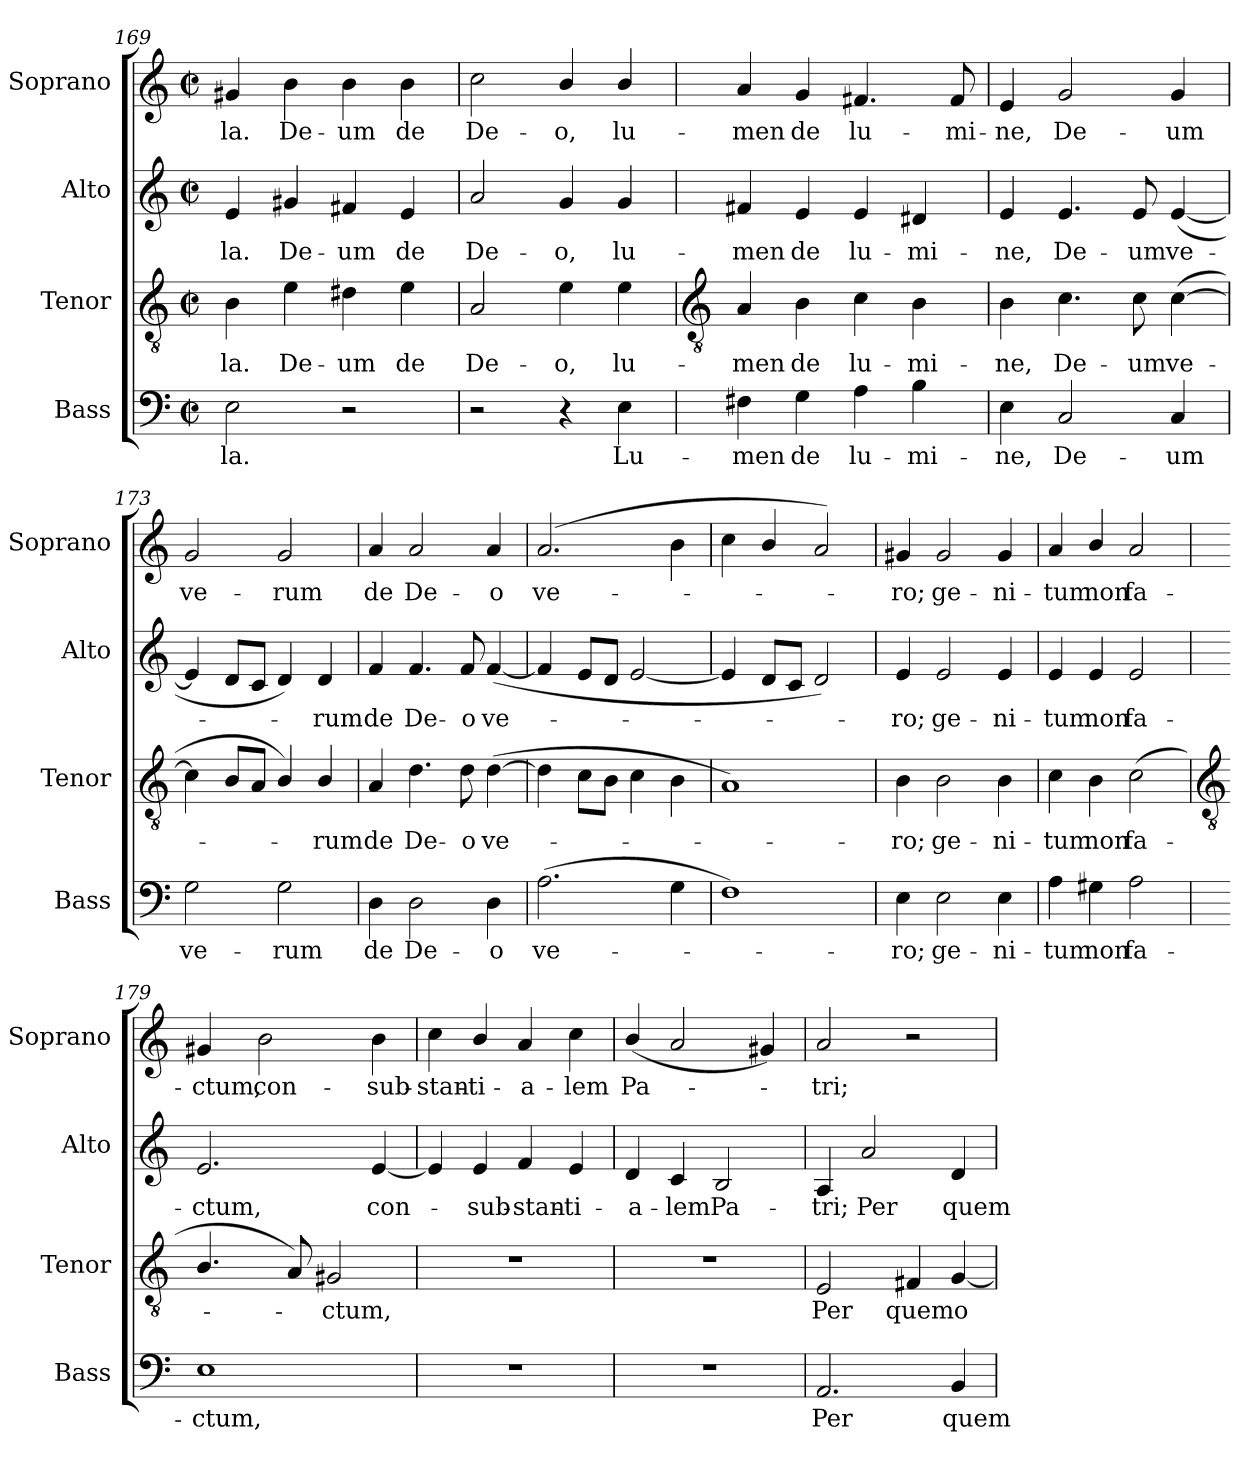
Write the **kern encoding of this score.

**kern	**text	**kern	**text	**kern	**text	**kern	**text
*part4	*part4	*part3	*part3	*part2	*part2	*part1	*part1
*staff4	*staff4	*staff3	*staff3	*staff2	*staff2	*staff1	*staff1
*I"Bass	*	*I"Tenor	*	*I"Alto	*	*I"Soprano	*
*I'Bass	*	*I'Tenor	*	*I'Alto	*	*I'Soprano	*
*clefF4	*	*clefGv2	*	*clefG2	*	*clefG2	*
*k[]	*	*k[]	*	*k[]	*	*k[]	*
*C:	*	*C:	*	*C:	*	*C:	*
*M2/2	*	*M2/2	*	*M2/2	*	*M2/2	*
*met(c|)	*	*met(c|)	*	*met(c|)	*	*met(c|)	*
=169	=169	=169	=169	=169	=169	=169	=169
!	!LO:LY:b	!	!LO:LY:b	!	!LO:LY:b	!	!LO:LY:b
2E	-la.	4B	-la.	4e	-la.	4g#X	-la.
!	!	!	!LO:LY:b	!	!LO:LY:b	!	!LO:LY:b
.	.	4e	De-	4g#X	De-	4b	De-
!	!	!	!LO:LY:b	!	!LO:LY:b	!	!LO:LY:b
2r	.	4d#X	-um	4f#X	-um	4b	-um
!	!	!	!LO:LY:b	!	!LO:LY:b	!	!LO:LY:b
.	.	4e	de	4e	de	4b	de
=170	=170	=170	=170	=170	=170	=170	=170
!	!	!	!LO:LY:b	!	!LO:LY:b	!	!LO:LY:b
2r	.	2A	De-	2a	De-	2cc	De-
!	!	!	!LO:LY:b	!	!LO:LY:b	!	!LO:LY:b
4r	.	4e	-o,	4g	-o,	4b/	-o,
!	!LO:LY:b	!	!LO:LY:b	!	!LO:LY:b	!	!LO:LY:b
4E	Lu-	4e	lu-	4g	lu-	4b/	lu-
!!LO:LB:g=z
=171	=171	=171	=171	=171	=171	=171	=171
*	*	*clefGv2	*	*	*	*	*
!	!LO:LY:b	!	!LO:LY:b	!	!LO:LY:b	!	!LO:LY:b
4F#X	-men	4A	-men	4f#X	-men	4a	-men
!	!LO:LY:b	!	!LO:LY:b	!	!LO:LY:b	!	!LO:LY:b
4G	de	4B	de	4e	de	4g	de
!	!LO:LY:b	!	!LO:LY:b	!	!LO:LY:b	!	!LO:LY:b
4A	lu-	4c	lu-	4e	lu-	4.f#X	lu-
!	!LO:LY:b	!	!LO:LY:b	!	!LO:LY:b	!	!
4B	-mi-	4B	-mi-	4d#X	-mi-	.	.
!	!	!	!	!	!	!	!LO:LY:b
.	.	.	.	.	.	8f#	-mi-
=172	=172	=172	=172	=172	=172	=172	=172
!	!LO:LY:b	!	!LO:LY:b	!	!LO:LY:b	!	!LO:LY:b
4E	-ne,	4B	-ne,	4e	-ne,	4e	-ne,
!	!LO:LY:b	!	!LO:LY:b	!	!LO:LY:b	!	!LO:LY:b
2C	De-	4.c	De-	4.e	De-	2g	De-
!	!	!	!LO:LY:b	!	!LO:LY:b	!	!
.	.	8c	-um	8e	-um	.	.
!	!LO:LY:b	!	!LO:LY:b	!	!LO:LY:b	!	!LO:LY:b
4C	-um	(<[4c	ve-	(<[4e	ve-	4g	-um
=173	=173	=173	=173	=173	=173	=173	=173
!	!LO:LY:b	!	!	!	!	!	!LO:LY:b
2G	ve-	4c]	.	4e]	.	2g	ve-
.	.	8BL	.	8dL	.	.	.
.	.	8AJ	.	8cJ	.	.	.
!	!LO:LY:b	!	!	!	!	!	!LO:LY:b
2G	-rum	4B/)	.	4d)	.	2g	-rum
!	!	!	!LO:LY:b	!	!LO:LY:b	!	!
.	.	4B/	rum	4d	rum	.	.
=174	=174	=174	=174	=174	=174	=174	=174
!	!LO:LY:b	!	!LO:LY:b	!	!LO:LY:b	!	!LO:LY:b
4D	de	4A	de	4f	de	4a	de
!	!LO:LY:b	!	!LO:LY:b	!	!LO:LY:b	!	!LO:LY:b
2D	De-	4.d	De-	4.f	De-	2a	De-
!	!	!	!LO:LY:b	!	!LO:LY:b	!	!
.	.	8d	-o	8f	-o	.	.
!	!LO:LY:b	!	!LO:LY:b	!	!LO:LY:b	!	!LO:LY:b
4D	-o	(>[4d	ve-	(<[4f	ve-	4a	-o
=175	=175	=175	=175	=175	=175	=175	=175
!	!LO:LY:b	!	!	!	!	!	!LO:LY:b
(>2.A	ve-	4d]	.	4f]	.	(<2.a	ve-
.	.	8cL	.	8eL	.	.	.
.	.	8BJ	.	8dJ	.	.	.
.	.	4c	.	[2e	.	.	.
4G	.	4B	.	.	.	4b	.
=176	=176	=176	=176	=176	=176	=176	=176
1F)	.	1A)	.	4e]	.	4cc	.
.	.	.	.	8dL	.	4b/	.
.	.	.	.	8cJ	.	.	.
.	.	.	.	2d)	.	2a)	.
=177	=177	=177	=177	=177	=177	=177	=177
!	!LO:LY:b	!	!LO:LY:b	!	!LO:LY:b	!	!LO:LY:b
4E	ro;	4B	ro;	4e	ro;	4g#X	ro;
!	!LO:LY:b	!	!LO:LY:b	!	!LO:LY:b	!	!LO:LY:b
2E	ge-	2B	ge-	2e	ge-	2g#	ge-
!	!LO:LY:b	!	!LO:LY:b	!	!LO:LY:b	!	!LO:LY:b
4E	-ni-	4B	-ni-	4e	-ni-	4g#	-ni-
=178	=178	=178	=178	=178	=178	=178	=178
!	!LO:LY:b	!	!LO:LY:b	!	!LO:LY:b	!	!LO:LY:b
4A	-tum	4c	-tum	4e	-tum	4a	-tum
!	!LO:LY:b	!	!LO:LY:b	!	!LO:LY:b	!	!LO:LY:b
4G#X	non	4B	non	4e	non	4b/	non
!	!LO:LY:b	!	!LO:LY:b	!	!LO:LY:b	!	!LO:LY:b
2A	fa-	(<2c	fa-	2e	fa-	2a	fa-
!!LO:LB:g=z
=179	=179	=179	=179	=179	=179	=179	=179
*	*	*clefGv2	*	*	*	*	*
!	!LO:LY:b	!	!	!	!LO:LY:b	!	!LO:LY:b
1E	-ctum,	4.B/	.	2.e	-ctum,	4g#X	-ctum,
!	!	!	!	!	!	!	!LO:LY:b
.	.	.	.	.	.	2b	con-
.	.	8A)	.	.	.	.	.
!	!	!	!LO:LY:b	!	!	!	!
.	.	2G#X	ctum,	.	.	.	.
!	!	!	!	!	!LO:LY:b	!	!LO:LY:b
.	.	.	.	[4e	con-	4b	-sub-
=180	=180	=180	=180	=180	=180	=180	=180
!	!	!	!	!	!	!	!LO:LY:b
1r	.	1r	.	4e]	.	4cc	-stan-
!	!	!	!	!	!LO:LY:b	!	!LO:LY:b
.	.	.	.	4e	sub-	4b/	-ti-
!	!	!	!	!	!LO:LY:b	!	!LO:LY:b
.	.	.	.	4f	-stan-	4a	-a-
!	!	!	!	!	!LO:LY:b	!	!LO:LY:b
.	.	.	.	4e	-ti-	4cc	-lem
=181	=181	=181	=181	=181	=181	=181	=181
!	!	!	!	!	!LO:LY:b	!	!LO:LY:b
1r	.	1r	.	4d	-a-	(<4b/	Pa-
!	!	!	!	!	!LO:LY:b	!	!
.	.	.	.	4c	-lem	2a	.
!	!	!	!	!	!LO:LY:b	!	!
.	.	.	.	2B	Pa-	.	.
.	.	.	.	.	.	4g#X)	.
=182	=182	=182	=182	=182	=182	=182	=182
!	!LO:LY:b	!	!LO:LY:b	!	!LO:LY:b	!	!LO:LY:b
2.AA	Per	2E	Per	4A	-tri;	2a	tri;
!	!	!	!	!	!LO:LY:b	!	!
.	.	.	.	2a	Per	.	.
!	!	!	!LO:LY:b	!	!	!	!
.	.	4F#X	quem	.	.	2r	.
!	!LO:LY:b	!	!LO:LY:b	!	!LO:LY:b	!	!
4BB	quem	[4G	o-	4d	quem	.	.
=	=	=	=	=	=	=	=
*-	*-	*-	*-	*-	*-	*-	*-
